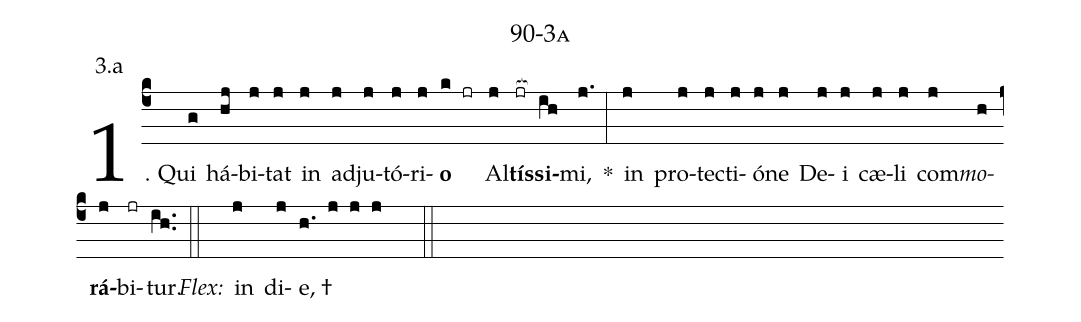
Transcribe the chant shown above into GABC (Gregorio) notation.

name: 90-3a;
annotation: 3.a;
%%
(c4)1. Qui(g) há(hj)bi(j)tat(j) in(j) ad(j)ju(j)tó(j)ri(j)<b>o</b>(k jr) Al(j)<b>tís</b>(jr[ocb:1{])<b>si</b>(ih[ocb:0}])mi,(j.) *(:) in(j) pro(j)tec(j)ti(j)ó(j)ne(j) De(j)i(j) cæ(j)li(j) com(j)<i>mo</i>(h)<b>rá</b>(j)bi(jr)tur.(ih..) (::)
<i>Flex:</i>()  in(j) di(j)e, †(h. j j j  ::)
